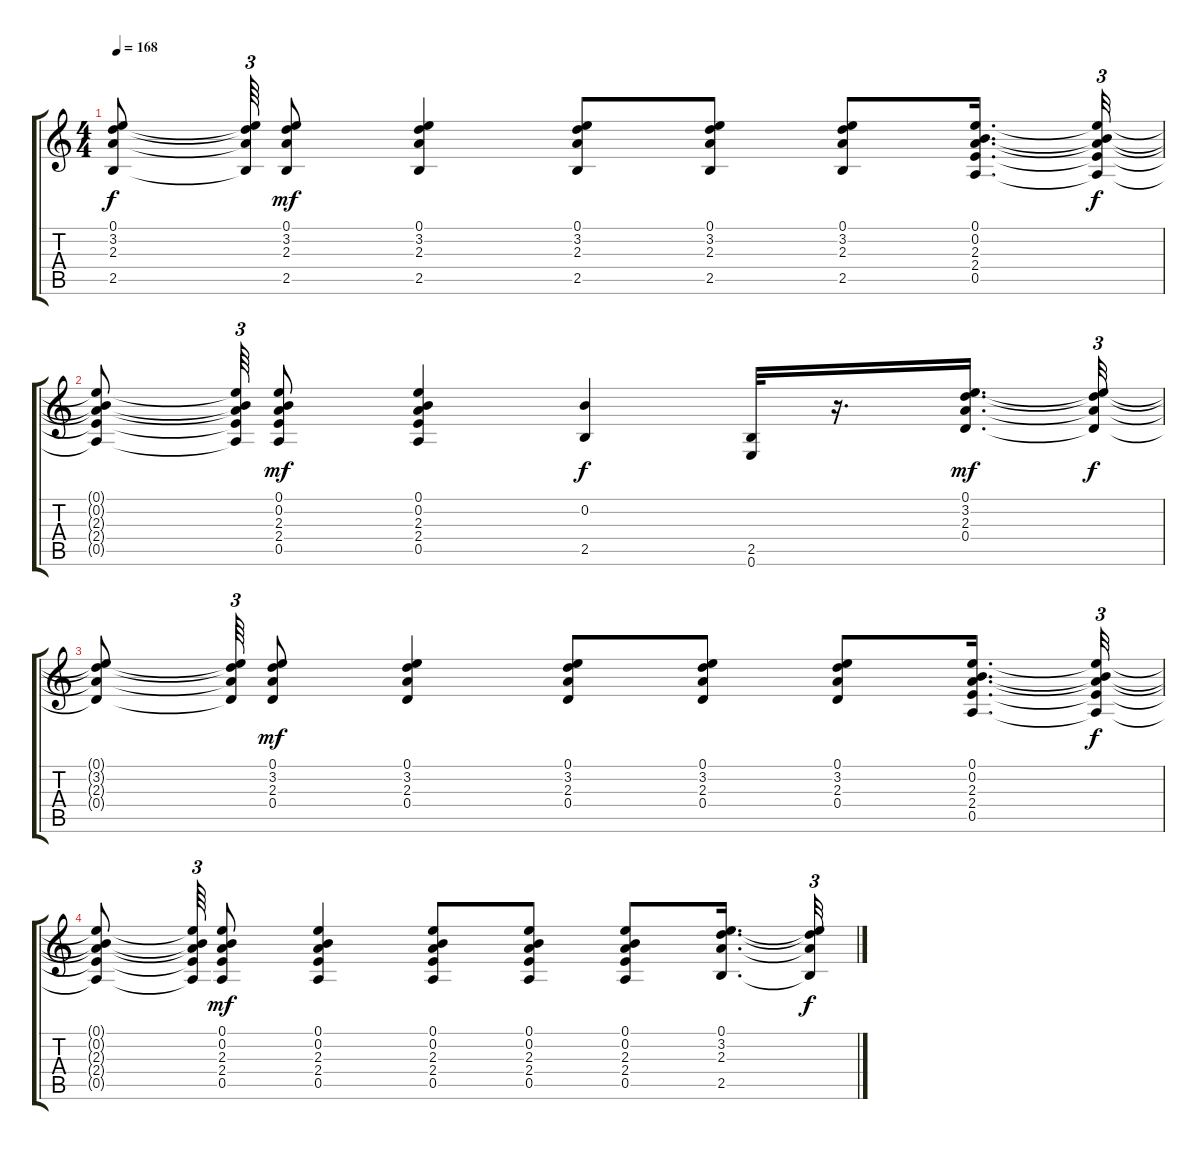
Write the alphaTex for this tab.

\track "" {instrument overdrivenguitar}
\staff {score tabs}
\tuning (E4 B3 G3 D3 A2 E2) {hide}
\ts (4 4)
\tempo 168
\clef g2
\ks c
(0.1{t} 3.2{t} 2.3{t} 2.5{t}).8{dy f} (0.1{t} 3.2{t} 2.3{t} 2.5{t}).64{tu (3 2)} (0.1 3.2 2.3 2.5).8{dy mf} (0.1 3.2 2.3 2.5).4 (0.1 3.2 2.3 2.5).8 (0.1 3.2 2.3 2.5).8 (0.1 3.2 2.3 2.5).8 (0.1 0.2 2.3 2.4 0.5).16{d} (0.1{t} 0.2{t} 2.3{t} 2.4{t} 0.5{t}).32{tu (3 2) dy f} |
(0.1{t} 0.2{t} 2.3{t} 2.4{t} 0.5{t}).8 (0.1{t} 0.2{t} 2.3{t} 2.4{t} 0.5{t}).64{tu (3 2)} (0.1 0.2 2.3 2.4 0.5).8{dy mf} (0.1 0.2 2.3 2.4 0.5).4 (0.2 2.5).4{dy f} (2.5 0.6).32 r.16{d} (0.1 3.2 2.3 0.4).16{d dy mf} (0.1{t} 3.2{t} 2.3{t} 0.4{t}).32{tu (3 2) dy f} |
(0.1{t} 3.2{t} 2.3{t} 0.4{t}).8 (0.1{t} 3.2{t} 2.3{t} 0.4{t}).64{tu (3 2)} (0.1 3.2 2.3 0.4).8{dy mf} (0.1 3.2 2.3 0.4).4 (0.1 3.2 2.3 0.4).8 (0.1 3.2 2.3 0.4).8 (0.1 3.2 2.3 0.4).8 (0.1 0.2 2.3 2.4 0.5).16{d} (0.1{t} 0.2{t} 2.3{t} 2.4{t} 0.5{t}).32{tu (3 2) dy f} |
(0.1{t} 0.2{t} 2.3{t} 2.4{t} 0.5{t}).8 (0.1{t} 0.2{t} 2.3{t} 2.4{t} 0.5{t}).64{tu (3 2)} (0.1 0.2 2.3 2.4 0.5).8{dy mf} (0.1 0.2 2.3 2.4 0.5).4 (0.1 0.2 2.3 2.4 0.5).8 (0.1 0.2 2.3 2.4 0.5).8 (0.1 0.2 2.3 2.4 0.5).8 (0.1 3.2 2.3 2.5).16{d} (0.1{t} 3.2{t} 2.3{t} 2.5{t}).32{tu (3 2) dy f}
